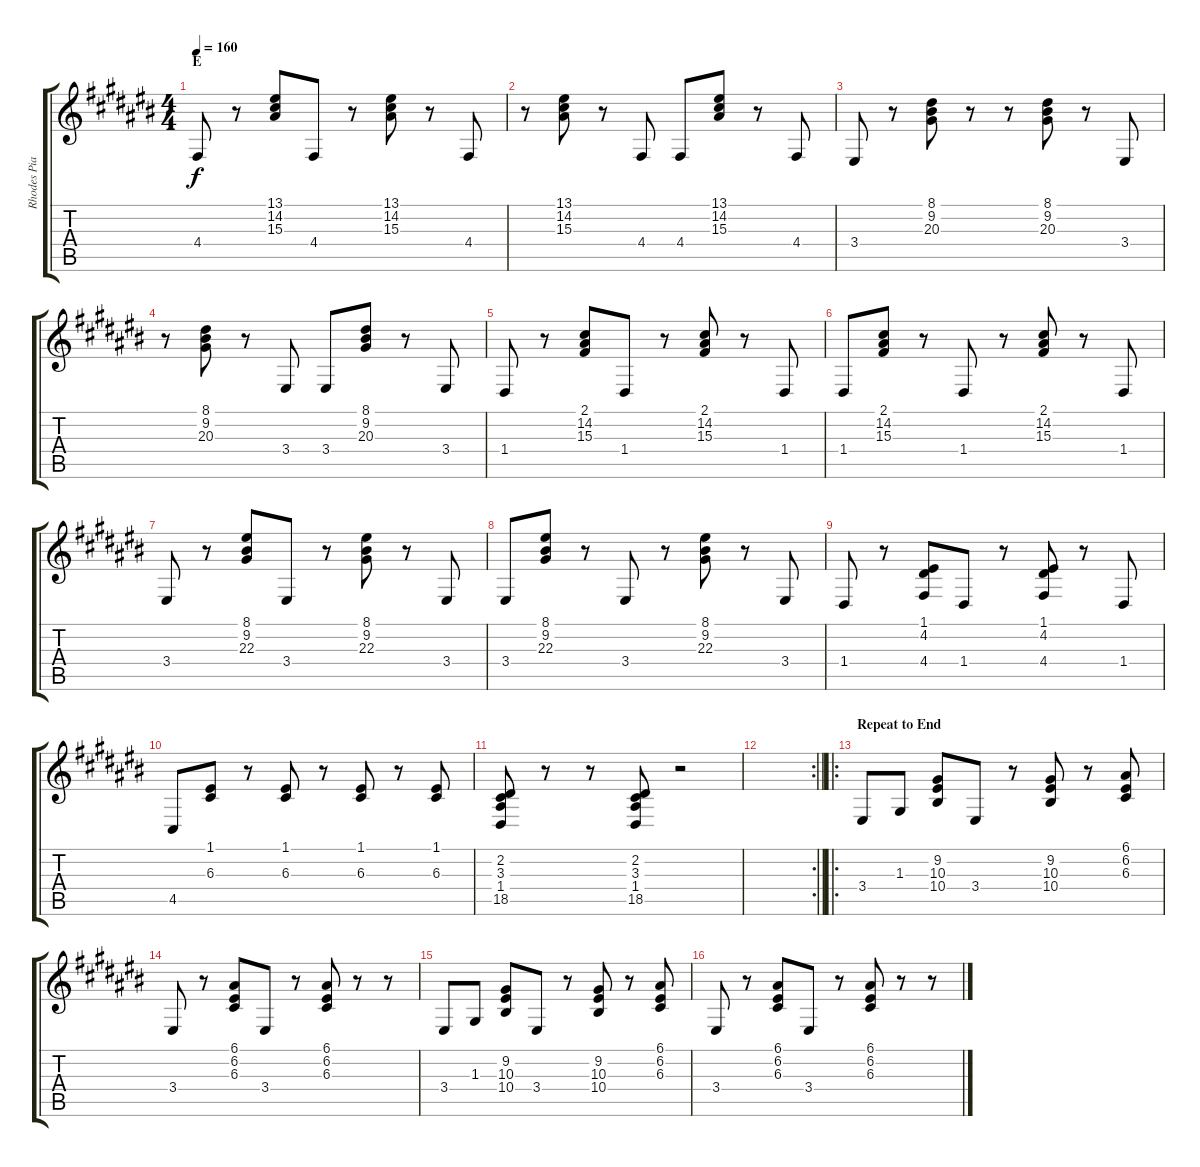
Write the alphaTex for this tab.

\track ("Rhodes Piano" "Rhodes Pia") {instrument electricpiano1}
\staff {score tabs}
\tuning (E4 B3 G3 D3 A2 E2) {hide}
\ts (4 4)
\section ("" "E")
\tempo 160
\clef g2
\ks c#
4.4.8{dy f} r.8 (13.1 14.2 15.3).8 4.4.8 r.8 (13.1 14.2 15.3).8 r.8 4.4.8 |
r.8 (13.1 14.2 15.3).8 r.8 4.4.8 4.4.8 (13.1 14.2 15.3).8 r.8 4.4.8 |
3.4.8 r.8 (8.1 9.2 20.3).8 r.8 r.8 (8.1 9.2 20.3).8 r.8 3.4.8 |
r.8 (8.1 9.2 20.3).8 r.8 3.4.8 3.4.8 (8.1 9.2 20.3).8 r.8 3.4.8 |
1.4.8 r.8 (2.1 14.2 15.3).8 1.4.8 r.8 (2.1 14.2 15.3).8 r.8 1.4.8 |
1.4.8 (2.1 14.2 15.3).8 r.8 1.4.8 r.8 (2.1 14.2 15.3).8 r.8 1.4.8 |
3.4.8 r.8 (8.1 9.2 22.3).8 3.4.8 r.8 (8.1 9.2 22.3).8 r.8 3.4.8 |
3.4.8 (8.1 9.2 22.3).8 r.8 3.4.8 r.8 (8.1 9.2 22.3).8 r.8 3.4.8 |
1.4.8 r.8 (1.1 4.2 4.4).8 1.4.8 r.8 (1.1 4.2 4.4).8 r.8 1.4.8 |
4.5.8 (1.1 6.3).8 r.8 (1.1 6.3).8 r.8 (1.1 6.3).8 r.8 (1.1 6.3).8 |
(2.2 3.3 1.4 18.5).8 r.8 r.8 (2.2 3.3 1.4 18.5).8 r.2 |
\rc 2
\barLineRight lightlight
|
\ro
\section ("" "Repeat to End")
3.4.8 1.3.8 (9.2 10.3 10.4).8 3.4.8 r.8 (9.2 10.3 10.4).8 r.8 (6.1 6.2 6.3).8 |
3.4.8 r.8 (6.1 6.2 6.3).8 3.4.8 r.8 (6.1 6.2 6.3).8 r.8 r.8 |
3.4.8 1.3.8 (9.2 10.3 10.4).8 3.4.8 r.8 (9.2 10.3 10.4).8 r.8 (6.1 6.2 6.3).8 |
3.4.8 r.8 (6.1 6.2 6.3).8 3.4.8 r.8 (6.1 6.2 6.3).8 r.8 r.8
